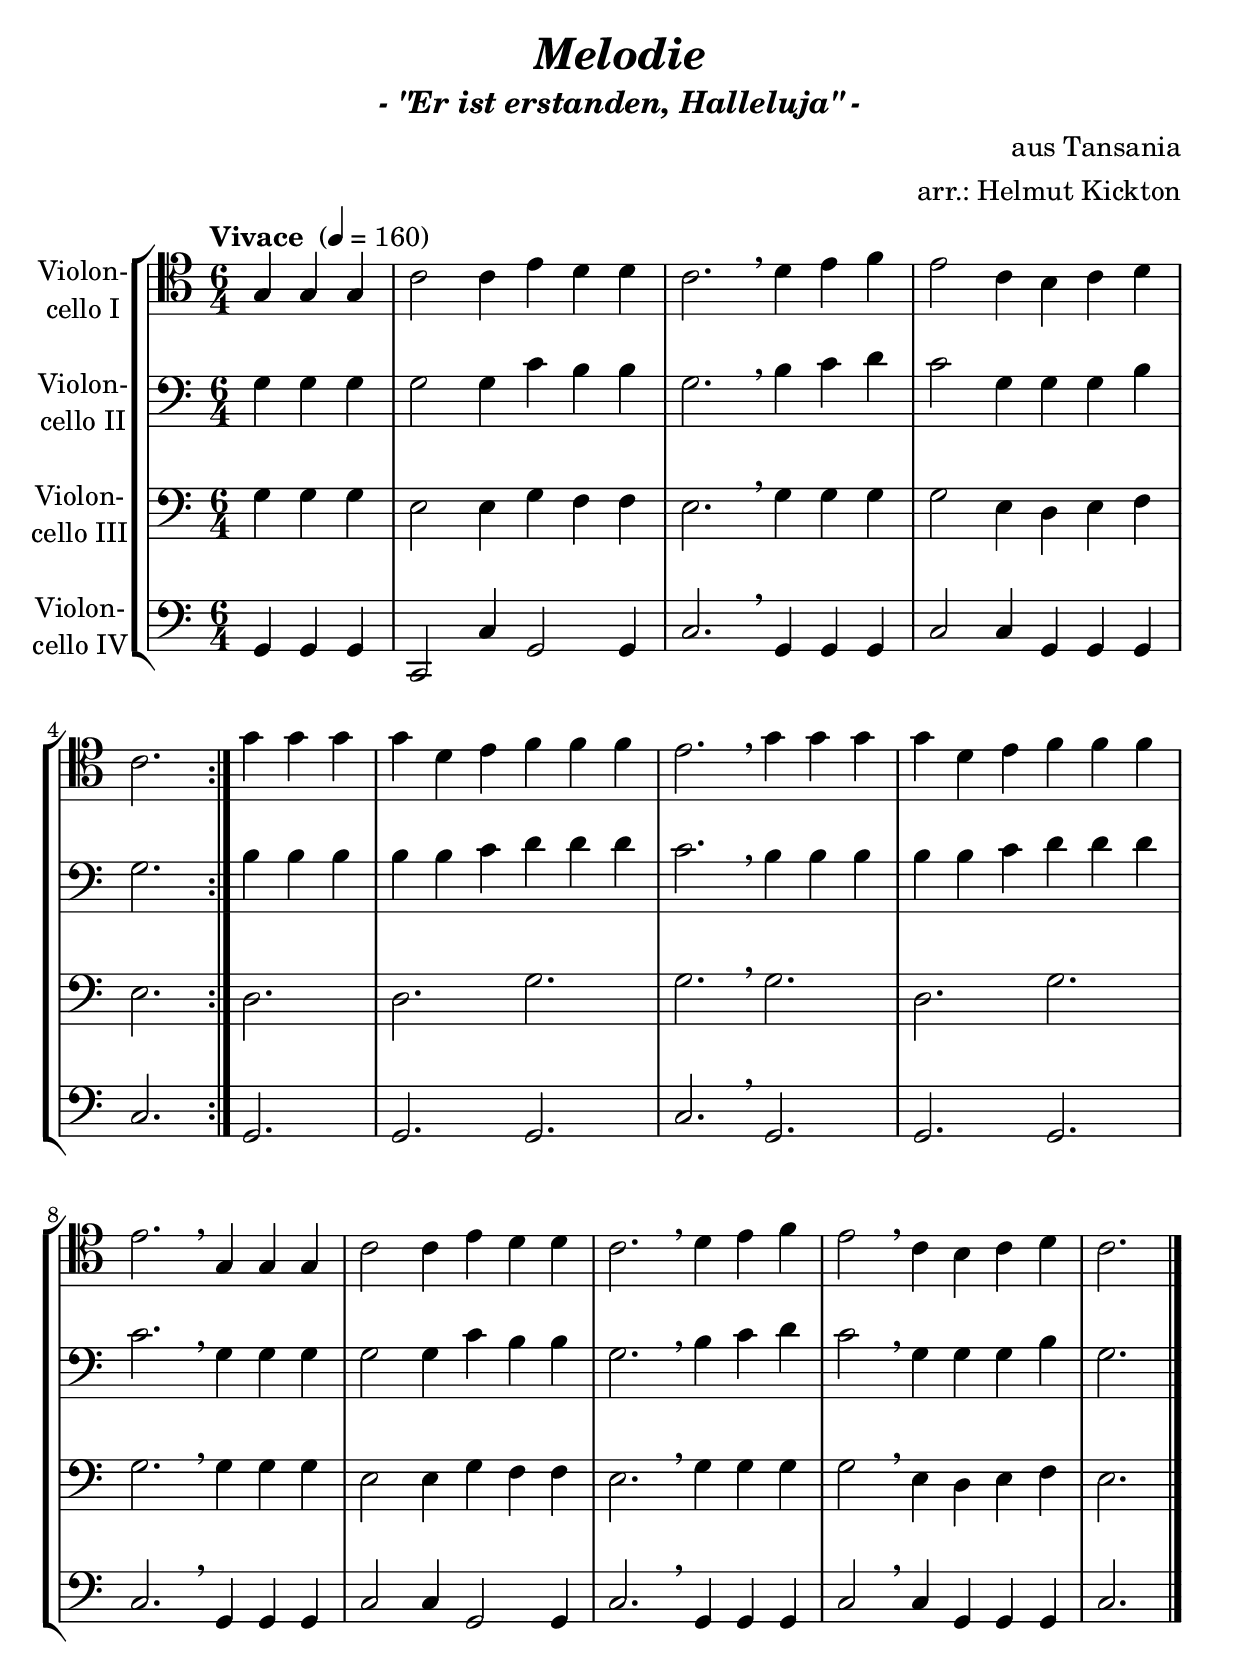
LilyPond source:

\version "2.18.2"
\include "deutsch.ly"
  
#(set-global-staff-size 24)

\header {
  title     = \markup \bold \italic "Melodie"
  subtitle  = \markup \italic "- \"Er ist erstanden, Halleluja\" -"
  composer  = "aus Tansania"
  arranger  = "arr.: Helmut Kickton"
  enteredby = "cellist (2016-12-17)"
%  piece     = ""
}

voiceconsts = {
  \key f \major
  \time 6/4
  \clef "bass"
%  \numericTimeSignature
  \compressFullBarRests
  % Set default beaming for all staves
%  \set Timing.beamExceptions = #'()
%  \set Timing.baseMoment     = #(ly:make-moment 1 4)
%  \set Timing.beatStructure  = #'(1 1 1)
  \tempo "Vivace " 4=160
}

mifl = "flute"
mist = "string ensemble 1"
%minstr = "accordion"
miba = "bassoon"
%milo = "drawbar organ"
milo = "harpsichord"

va = \relative c' {
  \voiceconsts
  \clef "tenor"
  
  \repeat volta 2 {
    \partial 2. c4 c c
    f2 f4 a g g
    f2. \breathe
    g4 a b
    a2 f4 e f g

    f2.
  }
  c'4 c c
  c g a b b b
  a2. \breathe c4 c c
  c g a b b b

  a2. \breathe c,4 c c
  f2 f4 a g g
  f2. \breathe g4 a b
  a2 \breathe f4 e f g
  f2. \bar "|."
}

vb = \relative c' {
  \voiceconsts

  \repeat volta 2 {
    \partial 2. c4 c c
    c2 c4 f e e
    c2. \breathe e4 f g
    f2 c4 c c e

    c2.
  }
  e4 e e
  e e f g g g
  f2. \breathe e4 e e
  e e f g g g

  f2. \breathe c4 c c
  c2 c4 f e e
  c2. \breathe e4 f g
  f2 \breathe c4 c c e
  c2. \bar "|."
}

vc = \relative c' {
  \voiceconsts

  \repeat volta 2 {
    \partial 2. c4 c c
    a2 a4 c b b
    a2. \breathe c4 c c
    c2 a4 g a b

    a2.
  }
  g
  g c
  c \breathe c
  g c

  c \breathe c4 c c
  a2 a4 c b b
  a2. \breathe c4 c c
  c2 \breathe a4 g a b
  a2. \bar "|."
}

vd = \relative c {
  \voiceconsts

  \repeat volta 2 {
    \partial 2. c4 c c
    f,2 f'4 c2 c4
    f2. \breathe c4 c c
    f2 f4 c c c

    f2.
  }
  c
  c
  c
  f \breathe c
  c c

  f \breathe c4 c c
  f2 f4 c2 c4
  f2. \breathe c4 c c
  f2 \breathe f4 c c c
  f2. \bar "|."
}


music = \new StaffGroup <<
      \new Staff {
	\set Staff.midiInstrument = \mist
	\set Staff.instrumentName = \markup \center-column { "Violon-" "cello I" }
	\transpose f c { \va }
      }

      \new Staff {
	\set Staff.midiInstrument = \mist
	\set Staff.instrumentName = \markup \center-column { "Violon-" "cello II" }
	\transpose f c { \vb }
      }

      \new Staff {
	\set Staff.midiInstrument = \miba
	\set Staff.instrumentName = \markup \center-column { "Violon-" "cello III" }
	\transpose f c { \vc }
      }

      \new Staff {
	\set Staff.midiInstrument = \miba
	\set Staff.instrumentName = \markup \center-column { "Violon-" "cello IV" }
	\transpose f c { \vd }
      }
>>

\book {
  \score {
    \music
    \layout {}
  }

  \score {
    \unfoldRepeats \music

    \midi {
      \context {
        \Score
      }
    }
  }
}
